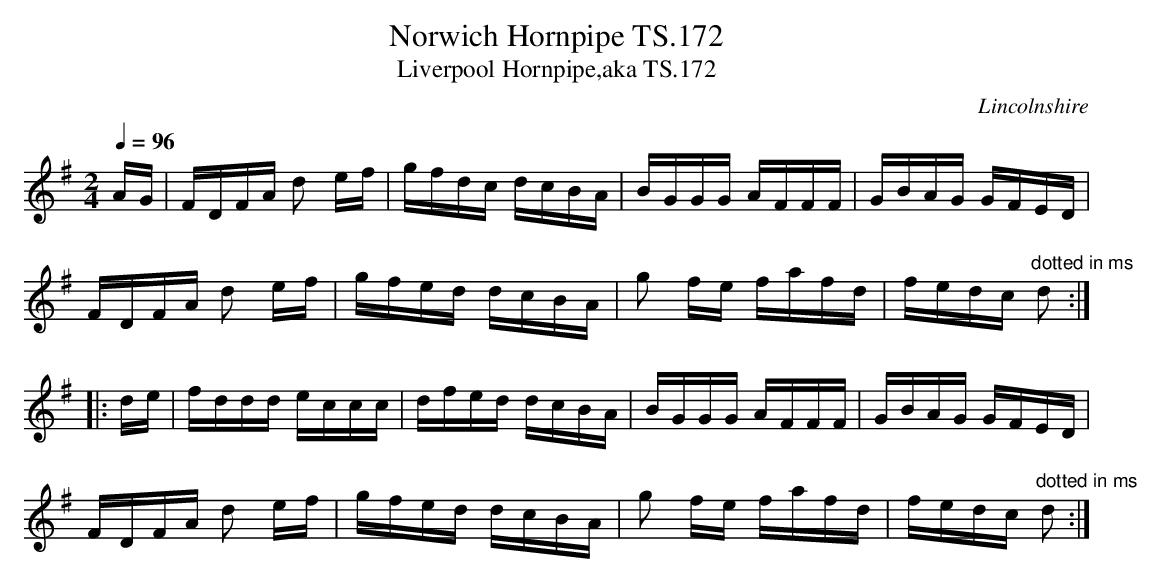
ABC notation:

X:1
T:Norwich Hornpipe TS.172
T:Liverpool Hornpipe,aka TS.172
L:1/16
M:2/4
O:Lincolnshire
Q:1/4=96
K:G
AG|FDFA d2 ef|gfdc dcBA|BGGG AFFF|GBAG GFED|!
FDFA d2 ef|gfed dcBA|g2 fe fafd|fedc "dotted in ms" d2:|!
|:de|fddd eccc|dfed dcBA|BGGG AFFF|GBAG GFED|!
FDFA d2 ef|gfed dcBA|g2 fe fafd|fedc "dotted in ms"  d2:|]
